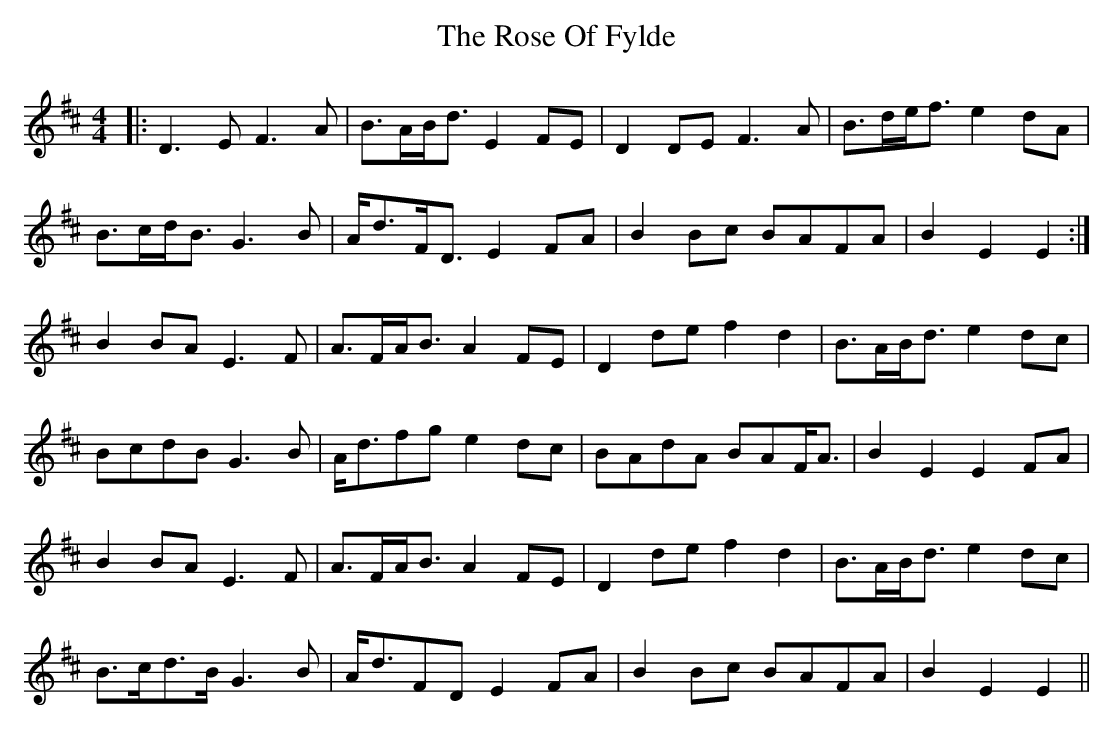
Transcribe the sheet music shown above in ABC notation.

X:1
T: The Rose Of Fylde
M: 4/4
L: 1/8
K: Edor
|:D3 E F3 A|B>AB<d E2 FE|D2 DE F3 A|B>de<f e2 dA|
B>cd<B G3 B|A<dF<D E2 FA|B2 Bc BAFA|B2 E2 E2:|
B2 BA E3 F|A>FA<B A2 FE|D2 de f2 d2|B>AB<d e2 dc|
BcdB G3 B|A<dfg e2 dc|BAdA BAF<A|B2 E2 E2 FA|
B2 BA E3 F|A>FA<B A2 FE|D2 de f2 d2|B>AB<d e2 dc|
B>cd>B G3 B|A<dFD E2 FA|B2 Bc BAFA|B2 E2 E2||
